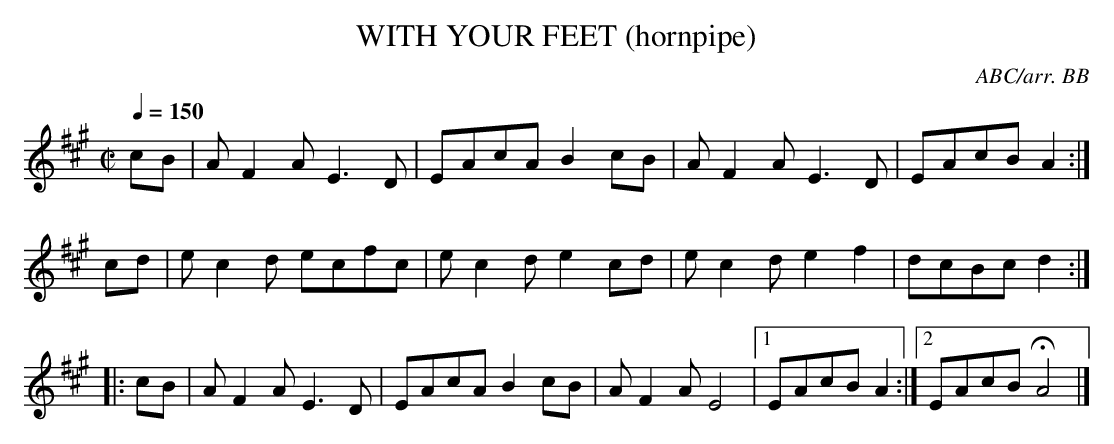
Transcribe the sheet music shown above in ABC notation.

X:1
T:WITH YOUR FEET (hornpipe)
C:ABC/arr. BB
Y:"wing dance" (as in "buck and wing"?)
Q:1/4=150
M:C|
L:1/8
K:A
cB|AF2A E3D|EAcA B2cB|AF2A E3D|EAcB A2 :|
cd|ec2d ecfc|ec2d e2cd|ec2d e2f2|dcBc d2 :|
|:cB|AF2A E3D|EAcA B2cB|AF2A E4 |1 EAcB A2 :|\
[2 EAcB HA4 |]
